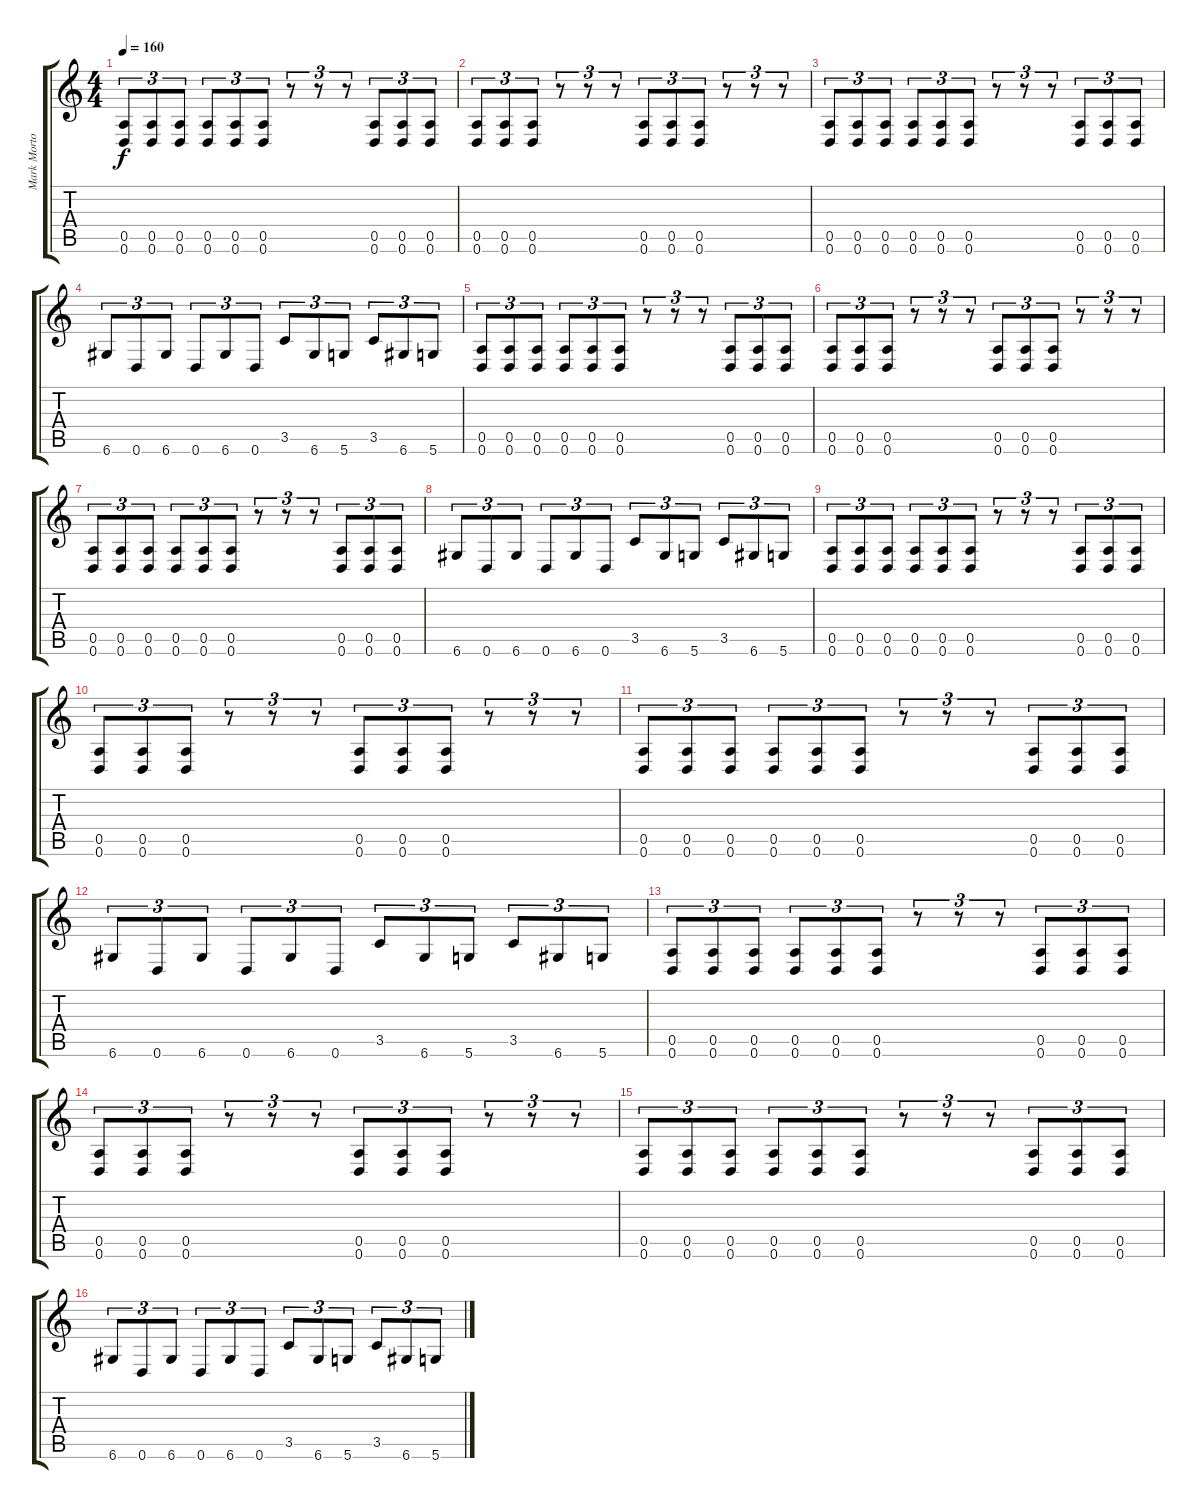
\track ("Mark Morton" "Mark Morto") {instrument distortionguitar}
\staff {score tabs}
\tuning (E4 B3 G3 D3 A2 D2) {hide}
\ts (4 4)
\tempo 160
\clef g2
\ks c
(0.5 0.6).8{tu (3 2) dy f} (0.5 0.6).8{tu (3 2)} (0.5 0.6).8{tu (3 2)} (0.5 0.6).8{tu (3 2)} (0.5 0.6).8{tu (3 2)} (0.5 0.6).8{tu (3 2)} r.8{tu (3 2)} r.8{tu (3 2)} r.8{tu (3 2)} (0.5 0.6).8{tu (3 2)} (0.5 0.6).8{tu (3 2)} (0.5 0.6).8{tu (3 2)} |
(0.5 0.6).8{tu (3 2)} (0.5 0.6).8{tu (3 2)} (0.5 0.6).8{tu (3 2)} r.8{tu (3 2)} r.8{tu (3 2)} r.8{tu (3 2)} (0.5 0.6).8{tu (3 2)} (0.5 0.6).8{tu (3 2)} (0.5 0.6).8{tu (3 2)} r.8{tu (3 2)} r.8{tu (3 2)} r.8{tu (3 2)} |
(0.5 0.6).8{tu (3 2)} (0.5 0.6).8{tu (3 2)} (0.5 0.6).8{tu (3 2)} (0.5 0.6).8{tu (3 2)} (0.5 0.6).8{tu (3 2)} (0.5 0.6).8{tu (3 2)} r.8{tu (3 2)} r.8{tu (3 2)} r.8{tu (3 2)} (0.5 0.6).8{tu (3 2)} (0.5 0.6).8{tu (3 2)} (0.5 0.6).8{tu (3 2)} |
6.6.8{tu (3 2)} 0.6.8{tu (3 2)} 6.6.8{tu (3 2)} 0.6.8{tu (3 2)} 6.6.8{tu (3 2)} 0.6.8{tu (3 2)} 3.5.8{tu (3 2)} 6.6.8{tu (3 2)} 5.6.8{tu (3 2)} 3.5.8{tu (3 2)} 6.6.8{tu (3 2)} 5.6.8{tu (3 2)} |
(0.5 0.6).8{tu (3 2)} (0.5 0.6).8{tu (3 2)} (0.5 0.6).8{tu (3 2)} (0.5 0.6).8{tu (3 2)} (0.5 0.6).8{tu (3 2)} (0.5 0.6).8{tu (3 2)} r.8{tu (3 2)} r.8{tu (3 2)} r.8{tu (3 2)} (0.5 0.6).8{tu (3 2)} (0.5 0.6).8{tu (3 2)} (0.5 0.6).8{tu (3 2)} |
(0.5 0.6).8{tu (3 2)} (0.5 0.6).8{tu (3 2)} (0.5 0.6).8{tu (3 2)} r.8{tu (3 2)} r.8{tu (3 2)} r.8{tu (3 2)} (0.5 0.6).8{tu (3 2)} (0.5 0.6).8{tu (3 2)} (0.5 0.6).8{tu (3 2)} r.8{tu (3 2)} r.8{tu (3 2)} r.8{tu (3 2)} |
(0.5 0.6).8{tu (3 2)} (0.5 0.6).8{tu (3 2)} (0.5 0.6).8{tu (3 2)} (0.5 0.6).8{tu (3 2)} (0.5 0.6).8{tu (3 2)} (0.5 0.6).8{tu (3 2)} r.8{tu (3 2)} r.8{tu (3 2)} r.8{tu (3 2)} (0.5 0.6).8{tu (3 2)} (0.5 0.6).8{tu (3 2)} (0.5 0.6).8{tu (3 2)} |
6.6.8{tu (3 2)} 0.6.8{tu (3 2)} 6.6.8{tu (3 2)} 0.6.8{tu (3 2)} 6.6.8{tu (3 2)} 0.6.8{tu (3 2)} 3.5.8{tu (3 2)} 6.6.8{tu (3 2)} 5.6.8{tu (3 2)} 3.5.8{tu (3 2)} 6.6.8{tu (3 2)} 5.6.8{tu (3 2)} |
(0.5 0.6).8{tu (3 2)} (0.5 0.6).8{tu (3 2)} (0.5 0.6).8{tu (3 2)} (0.5 0.6).8{tu (3 2)} (0.5 0.6).8{tu (3 2)} (0.5 0.6).8{tu (3 2)} r.8{tu (3 2)} r.8{tu (3 2)} r.8{tu (3 2)} (0.5 0.6).8{tu (3 2)} (0.5 0.6).8{tu (3 2)} (0.5 0.6).8{tu (3 2)} |
(0.5 0.6).8{tu (3 2)} (0.5 0.6).8{tu (3 2)} (0.5 0.6).8{tu (3 2)} r.8{tu (3 2)} r.8{tu (3 2)} r.8{tu (3 2)} (0.5 0.6).8{tu (3 2)} (0.5 0.6).8{tu (3 2)} (0.5 0.6).8{tu (3 2)} r.8{tu (3 2)} r.8{tu (3 2)} r.8{tu (3 2)} |
(0.5 0.6).8{tu (3 2)} (0.5 0.6).8{tu (3 2)} (0.5 0.6).8{tu (3 2)} (0.5 0.6).8{tu (3 2)} (0.5 0.6).8{tu (3 2)} (0.5 0.6).8{tu (3 2)} r.8{tu (3 2)} r.8{tu (3 2)} r.8{tu (3 2)} (0.5 0.6).8{tu (3 2)} (0.5 0.6).8{tu (3 2)} (0.5 0.6).8{tu (3 2)} |
6.6.8{tu (3 2)} 0.6.8{tu (3 2)} 6.6.8{tu (3 2)} 0.6.8{tu (3 2)} 6.6.8{tu (3 2)} 0.6.8{tu (3 2)} 3.5.8{tu (3 2)} 6.6.8{tu (3 2)} 5.6.8{tu (3 2)} 3.5.8{tu (3 2)} 6.6.8{tu (3 2)} 5.6.8{tu (3 2)} |
(0.5 0.6).8{tu (3 2)} (0.5 0.6).8{tu (3 2)} (0.5 0.6).8{tu (3 2)} (0.5 0.6).8{tu (3 2)} (0.5 0.6).8{tu (3 2)} (0.5 0.6).8{tu (3 2)} r.8{tu (3 2)} r.8{tu (3 2)} r.8{tu (3 2)} (0.5 0.6).8{tu (3 2)} (0.5 0.6).8{tu (3 2)} (0.5 0.6).8{tu (3 2)} |
(0.5 0.6).8{tu (3 2)} (0.5 0.6).8{tu (3 2)} (0.5 0.6).8{tu (3 2)} r.8{tu (3 2)} r.8{tu (3 2)} r.8{tu (3 2)} (0.5 0.6).8{tu (3 2)} (0.5 0.6).8{tu (3 2)} (0.5 0.6).8{tu (3 2)} r.8{tu (3 2)} r.8{tu (3 2)} r.8{tu (3 2)} |
(0.5 0.6).8{tu (3 2)} (0.5 0.6).8{tu (3 2)} (0.5 0.6).8{tu (3 2)} (0.5 0.6).8{tu (3 2)} (0.5 0.6).8{tu (3 2)} (0.5 0.6).8{tu (3 2)} r.8{tu (3 2)} r.8{tu (3 2)} r.8{tu (3 2)} (0.5 0.6).8{tu (3 2)} (0.5 0.6).8{tu (3 2)} (0.5 0.6).8{tu (3 2)} |
6.6.8{tu (3 2)} 0.6.8{tu (3 2)} 6.6.8{tu (3 2)} 0.6.8{tu (3 2)} 6.6.8{tu (3 2)} 0.6.8{tu (3 2)} 3.5.8{tu (3 2)} 6.6.8{tu (3 2)} 5.6.8{tu (3 2)} 3.5.8{tu (3 2)} 6.6.8{tu (3 2)} 5.6.8{tu (3 2)}
